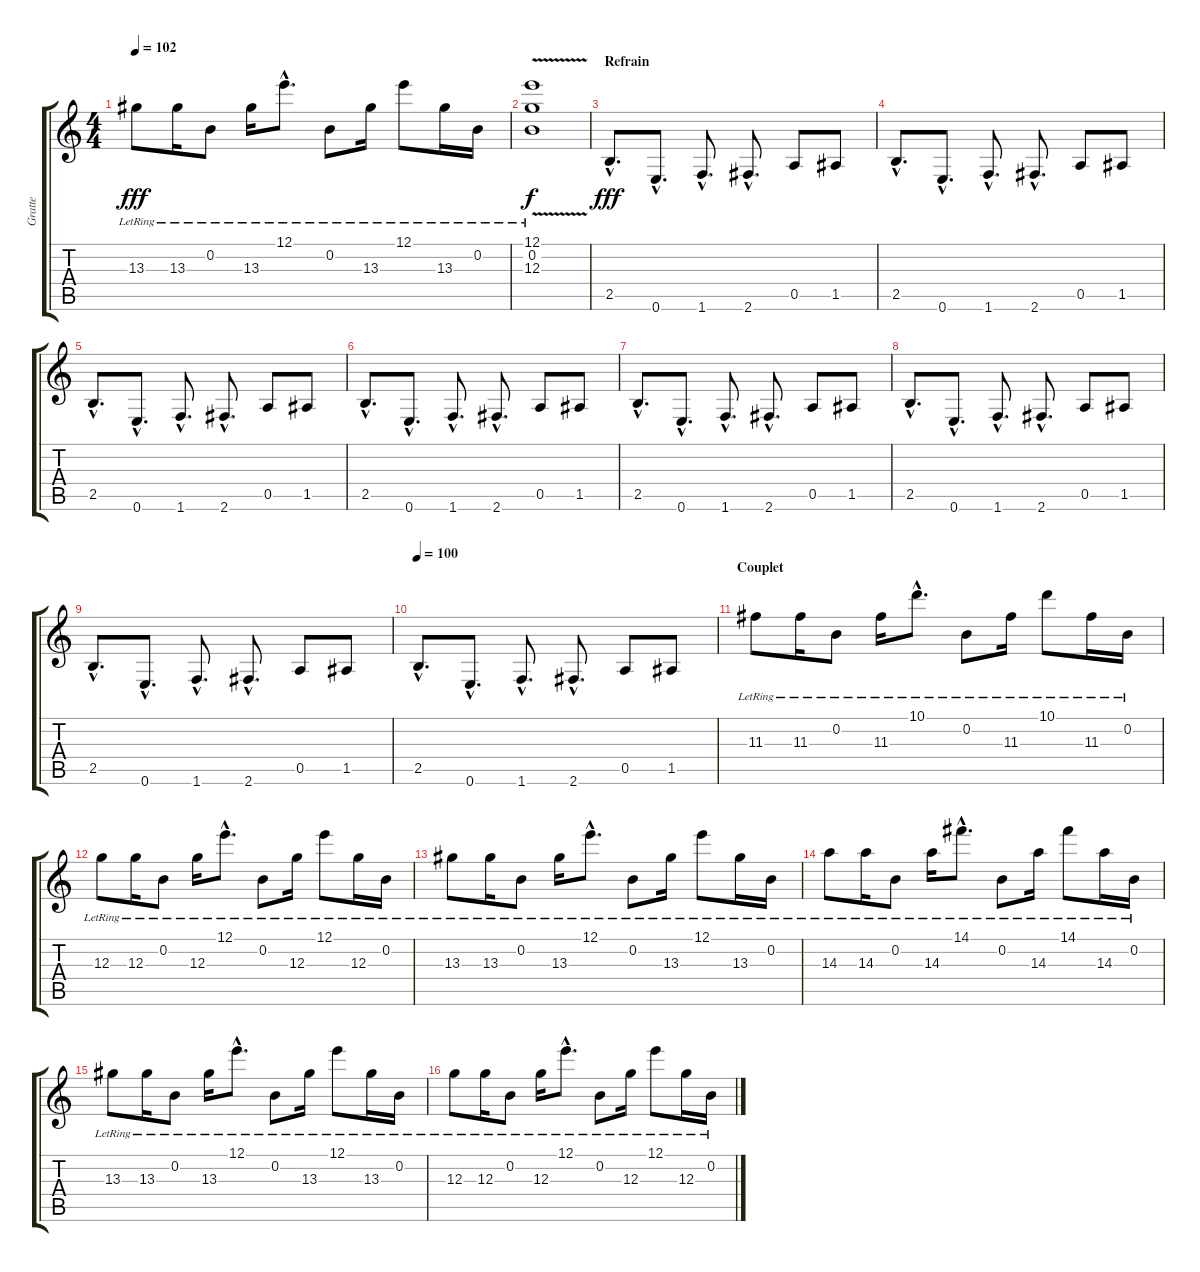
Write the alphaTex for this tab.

\track ("Gratte" "Gratte") {instrument acousticguitarsteel}
\staff {score tabs}
\tuning (E4 B3 G3 D3 A2 E2) {hide}
\ts (4 4)
\tempo 102
\clef g2
\ks c
13.3{lr}.8{dy fff} 13.3{lr}.16 0.2{lr}.8 13.3{lr}.16 12.1{hac lr}.8{d} 0.2{lr}.8 13.3{lr}.16 12.1{lr}.8 13.3{lr}.16 0.2{lr}.16 |
(12.1{v} 0.2{v} 12.3{v lr}).1{dy f instrument overdrivenguitar} |
\section ("" "Refrain")
2.5{hac}.8{d dy fff instrument distortionguitar} 0.6{hac}.8{d} 1.6{hac}.8{d} 2.6{hac}.8{d} 0.5.8 1.5.8 |
2.5{hac}.8{d} 0.6{hac}.8{d} 1.6{hac}.8{d} 2.6{hac}.8{d} 0.5.8 1.5.8 |
2.5{hac}.8{d} 0.6{hac}.8{d} 1.6{hac}.8{d} 2.6{hac}.8{d} 0.5.8 1.5.8 |
2.5{hac}.8{d} 0.6{hac}.8{d} 1.6{hac}.8{d} 2.6{hac}.8{d} 0.5.8 1.5.8 |
2.5{hac}.8{d} 0.6{hac}.8{d} 1.6{hac}.8{d} 2.6{hac}.8{d} 0.5.8 1.5.8 |
2.5{hac}.8{d} 0.6{hac}.8{d} 1.6{hac}.8{d} 2.6{hac}.8{d} 0.5.8 1.5.8 |
2.5{hac}.8{d} 0.6{hac}.8{d} 1.6{hac}.8{d} 2.6{hac}.8{d} 0.5.8 1.5.8 |
\tempo 100
2.5{hac}.8{d} 0.6{hac}.8{d} 1.6{hac}.8{d} 2.6{hac}.8{d} 0.5.8 1.5.8 |
\section ("" "Couplet")
11.3{lr}.8{instrument acousticguitarsteel} 11.3{lr}.16 0.2{lr}.8 11.3{lr}.16 10.1{hac lr}.8{d} 0.2{lr}.8 11.3{lr}.16 10.1{lr}.8 11.3{lr}.16 0.2{lr}.16 |
12.3{lr}.8 12.3{lr}.16 0.2{lr}.8 12.3{lr}.16 12.1{hac lr}.8{d} 0.2{lr}.8 12.3{lr}.16 12.1{lr}.8 12.3{lr}.16 0.2{lr}.16 |
13.3{lr}.8 13.3{lr}.16 0.2{lr}.8 13.3{lr}.16 12.1{hac lr}.8{d} 0.2{lr}.8 13.3{lr}.16 12.1{lr}.8 13.3{lr}.16 0.2{lr}.16 |
14.3{lr}.8 14.3{lr}.16 0.2{lr}.8 14.3{lr}.16 14.1{hac lr}.8{d} 0.2{lr}.8 14.3{lr}.16 14.1{lr}.8 14.3{lr}.16 0.2{lr}.16 |
13.3{lr}.8 13.3{lr}.16 0.2{lr}.8 13.3{lr}.16 12.1{hac lr}.8{d} 0.2{lr}.8 13.3{lr}.16 12.1{lr}.8 13.3{lr}.16 0.2{lr}.16 |
12.3{lr}.8 12.3{lr}.16 0.2{lr}.8 12.3{lr}.16 12.1{hac lr}.8{d} 0.2{lr}.8 12.3{lr}.16 12.1{lr}.8 12.3{lr}.16 0.2{lr}.16
